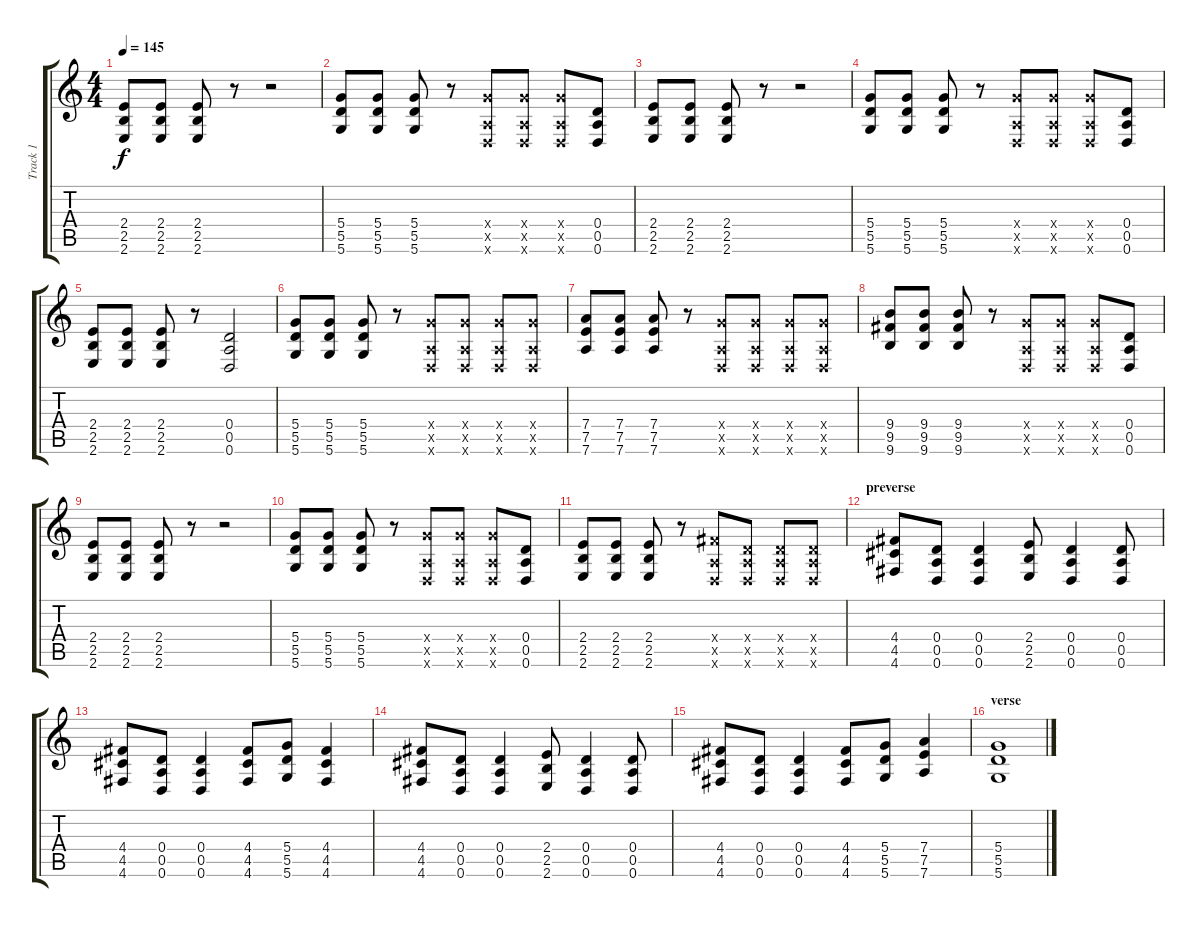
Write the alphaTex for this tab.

\track ("Track 1" "Track 1") {instrument overdrivenguitar}
\staff {score tabs}
\tuning (E4 B3 G3 D3 A2 D2) {hide}
\ts (4 4)
\tempo 145
\clef g2
\ks c
(2.4 2.5 2.6).8{dy f} (2.4 2.5 2.6).8 (2.4 2.5 2.6).8 r.8 r.2 |
(5.4 5.5 5.6).8 (5.4 5.5 5.6).8 (5.4 5.5 5.6).8 r.8 (5.4{x} 0.5{x} 0.6{x}).8 (5.4{x} 0.5{x} 0.6{x}).8 (5.4{x} 0.5{x} 0.6{x}).8 (0.4 0.5 0.6).8 |
(2.4 2.5 2.6).8 (2.4 2.5 2.6).8 (2.4 2.5 2.6).8 r.8 r.2 |
(5.4 5.5 5.6).8 (5.4 5.5 5.6).8 (5.4 5.5 5.6).8 r.8 (5.4{x} 0.5{x} 0.6{x}).8 (5.4{x} 0.5{x} 0.6{x}).8 (5.4{x} 0.5{x} 0.6{x}).8 (0.4 0.5 0.6).8 |
(2.4 2.5 2.6).8 (2.4 2.5 2.6).8 (2.4 2.5 2.6).8 r.8 (0.4 0.5 0.6).2 |
(5.4 5.5 5.6).8 (5.4 5.5 5.6).8 (5.4 5.5 5.6).8 r.8 (5.4{x} 0.5{x} 0.6{x}).8 (5.4{x} 0.5{x} 0.6{x}).8 (5.4{x} 0.5{x} 0.6{x}).8 (5.4{x} 0.5{x} 0.6{x}).8 |
(7.4 7.5 7.6).8 (7.4 7.5 7.6).8 (7.4 7.5 7.6).8 r.8 (5.4{x} 0.5{x} 0.6{x}).8 (5.4{x} 0.5{x} 0.6{x}).8 (5.4{x} 0.5{x} 0.6{x}).8 (5.4{x} 0.5{x} 0.6{x}).8 |
(9.4 9.5 9.6).8 (9.4 9.5 9.6).8 (9.4 9.5 9.6).8 r.8 (5.4{x} 0.5{x} 0.6{x}).8 (5.4{x} 0.5{x} 0.6{x}).8 (5.4{x} 0.5{x} 0.6{x}).8 (0.4 0.5 0.6).8 |
(2.4 2.5 2.6).8 (2.4 2.5 2.6).8 (2.4 2.5 2.6).8 r.8 r.2 |
(5.4 5.5 5.6).8 (5.4 5.5 5.6).8 (5.4 5.5 5.6).8 r.8 (5.4{x} 0.5{x} 0.6{x}).8 (5.4{x} 0.5{x} 0.6{x}).8 (5.4{x} 0.5{x} 0.6{x}).8 (0.4 0.5 0.6).8 |
(2.4 2.5 2.6).8 (2.4 2.5 2.6).8 (2.4 2.5 2.6).8 r.8 (4.4{x} 0.5{x} 0.6{x}).8 (0.4{x} 0.5{x} 0.6{x}).8 (0.4{x} 0.5{x} 0.6{x}).8 (0.4{x} 0.5{x} 0.6{x}).8 |
\section ("" "preverse")
(4.4 4.5 4.6).8 (0.4 0.5 0.6).8 (0.4 0.5 0.6).4 (2.4 2.5 2.6).8 (0.4 0.5 0.6).4 (0.4 0.5 0.6).8 |
(4.4 4.5 4.6).8 (0.4 0.5 0.6).8 (0.4 0.5 0.6).4 (4.4 4.5 4.6).8 (5.4 5.5 5.6).8 (4.4 4.5 4.6).4 |
(4.4 4.5 4.6).8 (0.4 0.5 0.6).8 (0.4 0.5 0.6).4 (2.4 2.5 2.6).8 (0.4 0.5 0.6).4 (0.4 0.5 0.6).8 |
(4.4 4.5 4.6).8 (0.4 0.5 0.6).8 (0.4 0.5 0.6).4 (4.4 4.5 4.6).8 (5.4 5.5 5.6).8 (7.4 7.5 7.6).4 |
\section ("" "verse")
(5.4 5.5 5.6).1
